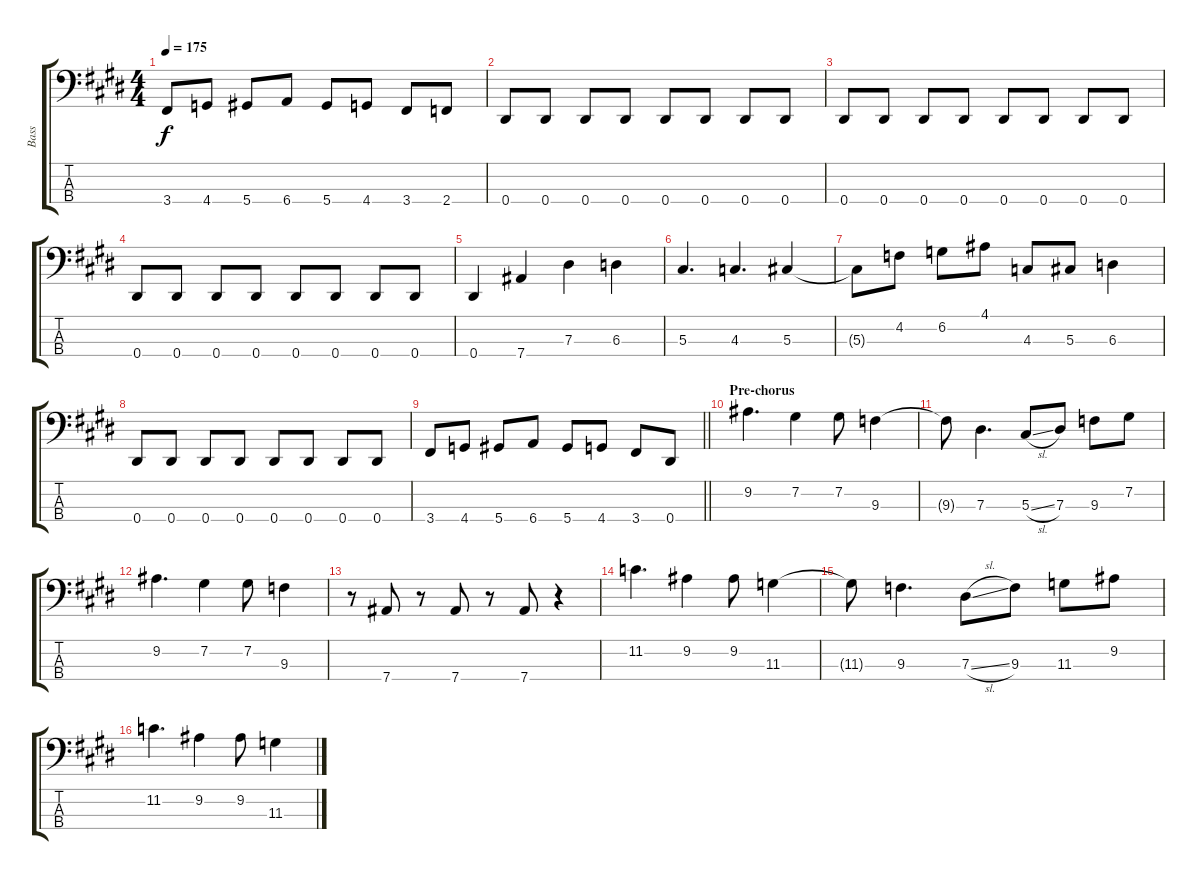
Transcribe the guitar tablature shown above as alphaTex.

\track ("Bass" "Bass") {instrument electricbassfinger}
\staff {score tabs}
\tuning (Gb2 Db2 Ab1 Eb1) {hide}
\ts (4 4)
\tempo 175
\clef f4
\ks e
3.4.8{dy f} 4.4.8 5.4.8 6.4.8 5.4.8 4.4.8 3.4.8 2.4.8 |
0.4.8 0.4.8 0.4.8 0.4.8 0.4.8 0.4.8 0.4.8 0.4.8 |
0.4.8 0.4.8 0.4.8 0.4.8 0.4.8 0.4.8 0.4.8 0.4.8 |
0.4.8 0.4.8 0.4.8 0.4.8 0.4.8 0.4.8 0.4.8 0.4.8 |
0.4.4 7.4.4 7.3.4 6.3.4 |
5.3.4{d} 4.3.4{d} 5.3.4 |
5.3{t}.8 4.2.8 6.2.8 4.1.8 4.3.8 5.3.8 6.3.4 |
0.4.8 0.4.8 0.4.8 0.4.8 0.4.8 0.4.8 0.4.8 0.4.8 |
\barLineRight lightlight
3.4.8 4.4.8 5.4.8 6.4.8 5.4.8 4.4.8 3.4.8 0.4.8 |
\section ("" "Pre-chorus")
9.2.4{d} 7.2.4 7.2.8 9.3.4 |
9.3{t}.8 7.3.4{d} 5.3{sl}.8 7.3.8 9.3.8 7.2.8 |
9.2.4{d} 7.2.4 7.2.8 9.3.4 |
r.8 7.4.8 r.8 7.4.8 r.8 7.4.8 r.4 |
11.2.4{d} 9.2.4 9.2.8 11.3.4 |
11.3{t}.8 9.3.4{d} 7.3{sl}.8 9.3.8 11.3.8 9.2.8 |
11.2.4{d} 9.2.4 9.2.8 11.3.4
